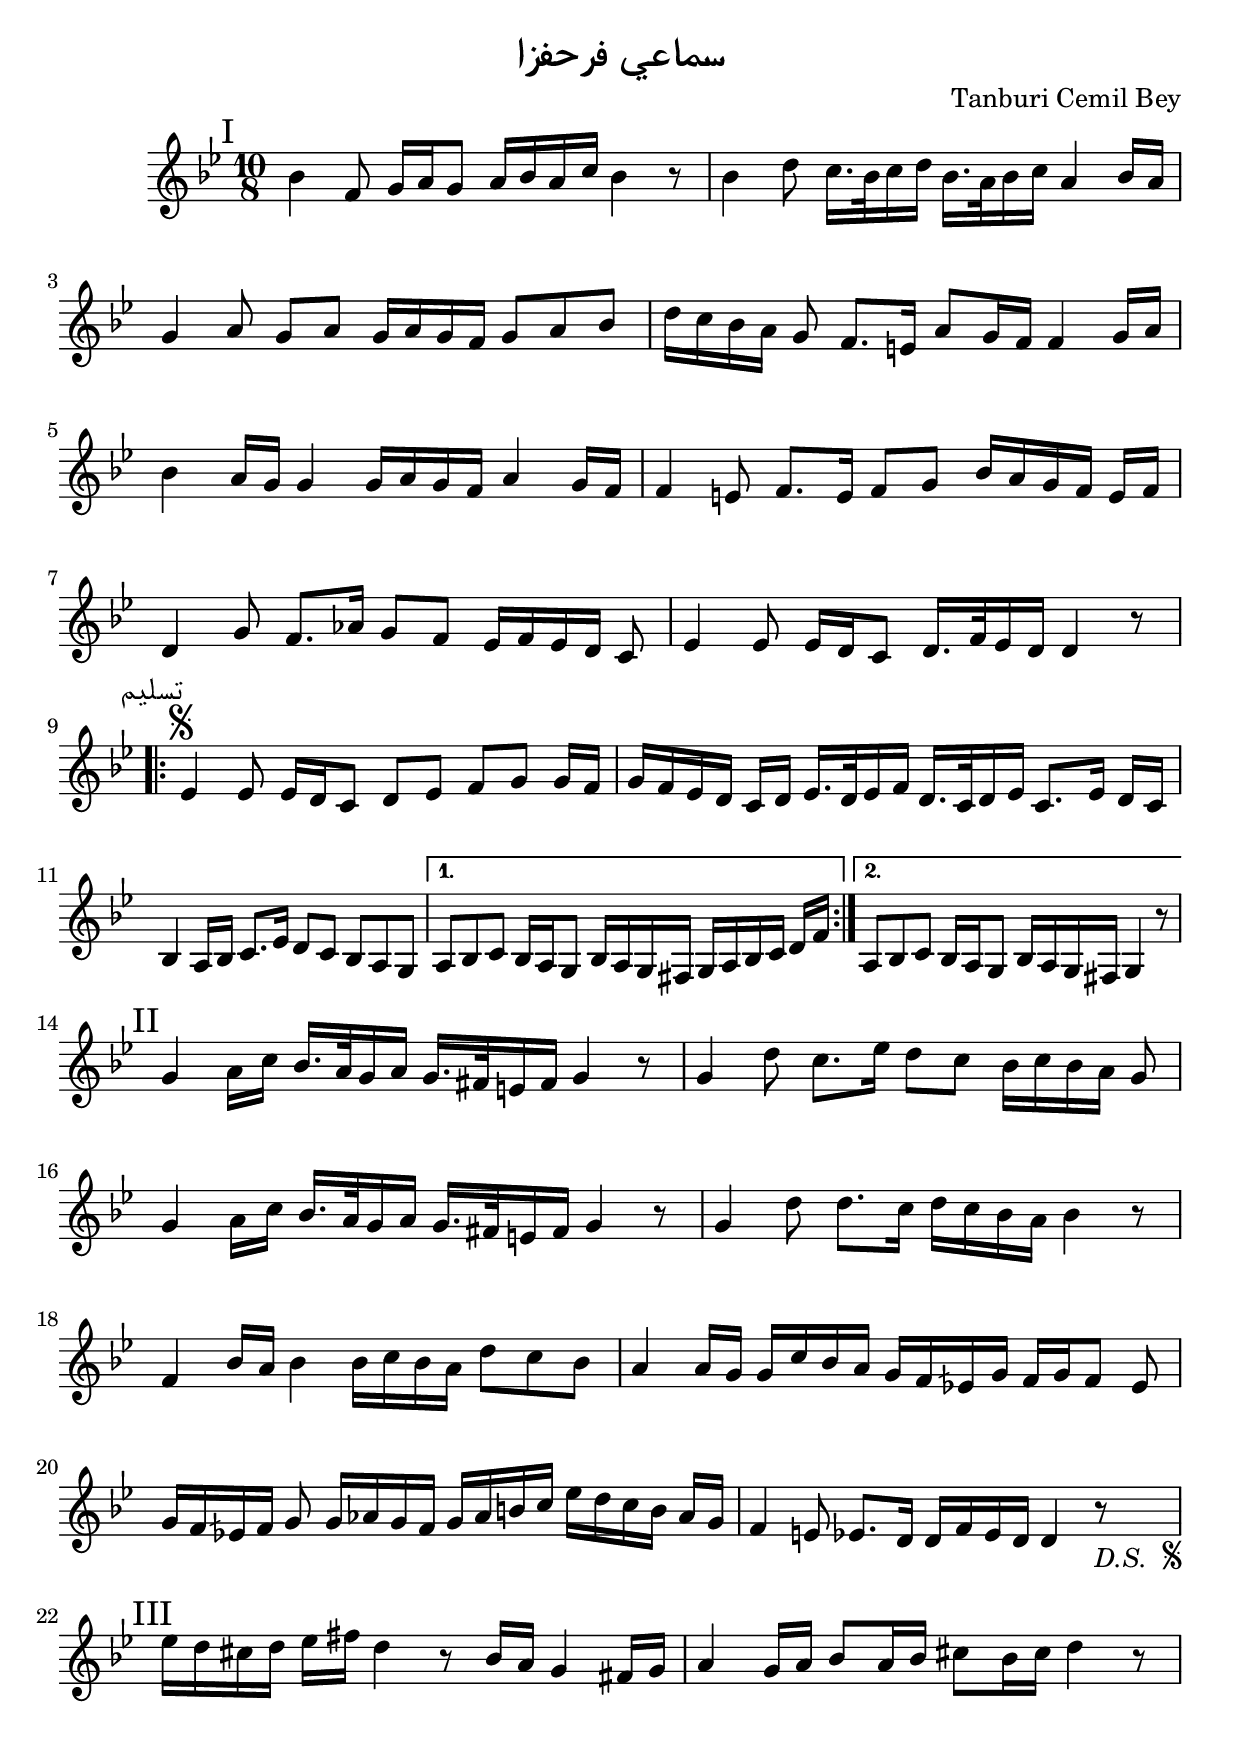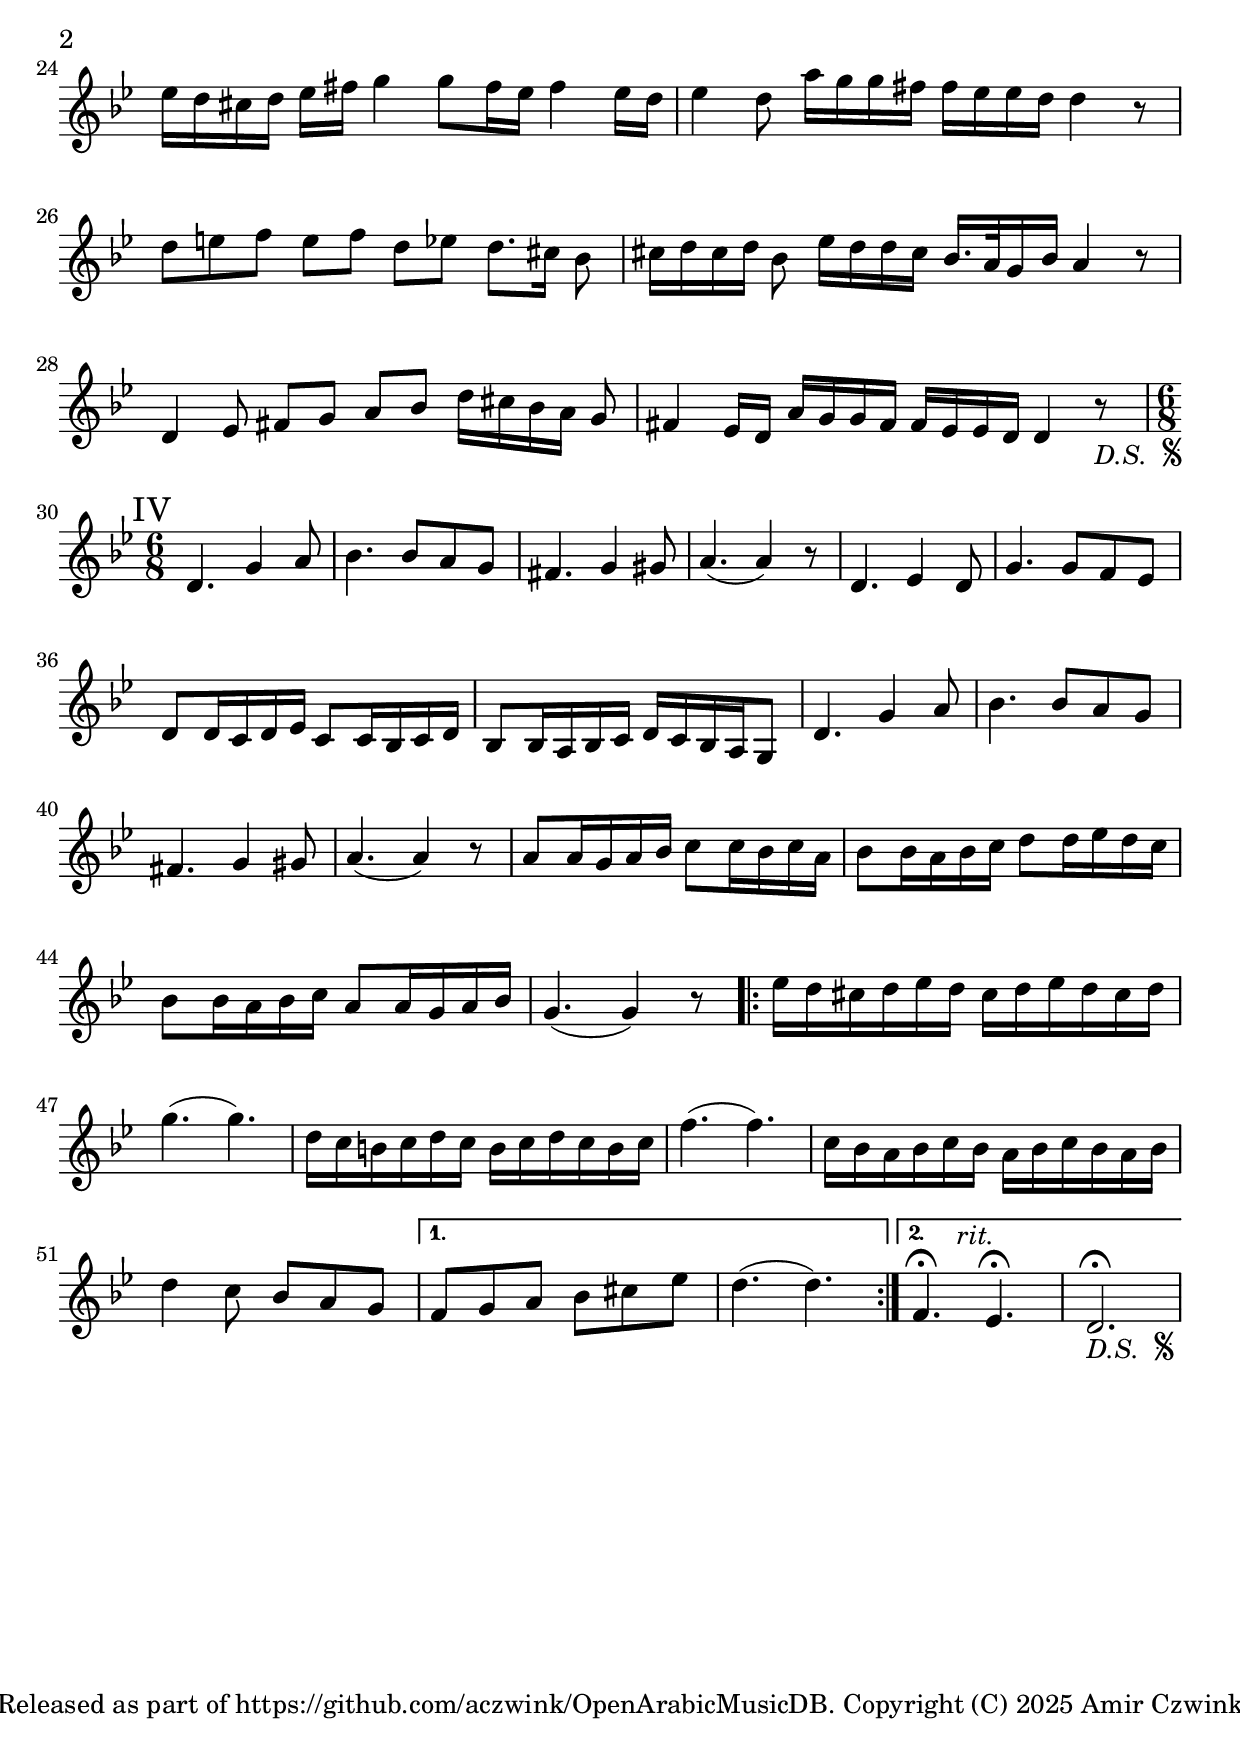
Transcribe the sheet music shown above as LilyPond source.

%  OpenArabicMusicDB
%  Copyright (C) 2025 Amir Czwink (amir130@hotmail.de)
  
%  This program is free software: you can redistribute it and/or modify
%  it under the terms of the GNU Affero General Public License as published by
%  the Free Software Foundation, either version 3 of the License, or
%  (at your option) any later version.
  
%  This program is distributed in the hope that it will be useful,
%  but WITHOUT ANY WARRANTY; without even the implied warranty of
%  MERCHANTABILITY or FITNESS FOR A PARTICULAR PURPOSE.  See the
%  GNU Affero General Public License for more details.
 
%  You should have received a copy of the GNU Affero General Public License
%  along with this program.  If not, see <http://www.gnu.org/licenses/>.
\version "2.20.0"
\include "arabic.ly"
\language "italiano"

\header
{
	title = "سماعي فرحفزا"
	composer = "Tanburi Cemil Bey"
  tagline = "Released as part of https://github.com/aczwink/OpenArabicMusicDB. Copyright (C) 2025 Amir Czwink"
}

#(set-global-staff-size 23)

\score {
  \header {
    piece = ""
  }
  \new Staff \relative sol'
  {
    \set Staff.extraNatural = ##f
    \key sol \minor
    \time 10/8
    
    \set Timing.beamExceptions = #'()
    \set Timing.baseMoment = #(ly:make-moment 1/8)
    \set Timing.beatStructure = 2,1,2,2,2,1
    
    \mark "I"
    sib4 fa8 sol16 la sol8 la16 sib la do sib4 r8 |
    sib4 re8 do16. sib32 do16 re sib16. la32 sib16 do la4 sib16 la |
    sol4 la8 sol la sol16 la sol fa sol8[ la sib] |
    re16 do sib la sol8 fa8. mi16 la8 sol16 fa fa4 sol16 la |
    sib4 la16 sol sol4 sol16 la sol fa la4 sol16 fa |
    fa4 mi8 fa8. mi16 fa8 sol sib16 la sol fa mi fa |
    re4 sol8 fa8. lab16 sol8 fa mib16 fa mib re do8 |
    mib4 mib8 mib16 re do8 re16. fa32 mib16 re re4 r8 |
    \break
    
    \mark "تسليم"
    \repeat volta 2
    {
      mib4^\markup{ \musicglyph "scripts.segno" } mib8 mib16 re do8 re mib fa sol sol16 fa |
      sol fa mib re do re mib16. re32 mib16 fa re16. do32 re16 mib do8. mib16 re do |
      sib4 la16 sib do8. mib16 re8 do sib[ la sol] |
      \alternative
      {
        { la[ sib do] sib16 la sol8 sib16 la sol fad sol la sib do re fa | }
        { la,8[ sib do] sib16 la sol8 sib16 la sol fad sol4 r8 | }
      }
    }
    \break
    
    \mark "II"
    sol'4 la16 do sib16. la32 sol16 la sol16. fad32 mi16 fad sol4 r8 |
    sol4 re'8 do8. mib16 re8 do sib16 do sib la sol8 |
    sol4 la16 do sib16. la32 sol16 la sol16. fad32 mi16 fad sol4 r8 |
    sol4 re'8 re8. do16 re do sib la sib4 r8 |
    fa4 sib16 la sib4 sib16 do sib la re8[ do sib] |
    la4 la16 sol sol do sib la sol fa misb sol fa sol fa8 misb |
    sol16 fa misb fa sol8 sol16 lab sol fa sol lab si do mib re do si lab sol |
    fa4 mi8 mib8. re16 re fa mib re re4 r8-\markup { \italic "D.S. " \tiny \raise #1 \musicglyph "scripts.segno"} |
    \break
    
    \mark "III"
    mib'16 re dod re mib fad re4 r8 sib16 la sol4 fad16 sol |
    la4 sol16 la sib8 la16 sib dod8 sib16 dod re4 r8 |
    mib16 re dod re mib fad sol4 sol8 fad16 mib fad4 mib16 re |
    mib4 re8 la'16 sol sol fad fad mib mib re re4 r8 |
    re[ mi fa] mi fa re mib re8. dod16 sib8 |
    dod16 re dod re sib8 mib16 re re dod sib16. la32 sol16 sib la4 r8 |
    re,4 mib8 fad sol la sib re16 dod sib la sol8 |
    fad4 mib16 re la' sol sol fad fad mib mib re re4 r8-\markup { \italic "D.S. " \tiny \raise #1 \musicglyph "scripts.segno"} |
    \break
    
    \mark \markup { "IV" }
    \time 6/8
    \set Timing.beamExceptions = #'()
    \set Timing.baseMoment = #(ly:make-moment 1/8)
    \set Timing.beatStructure = 3,3
    re4. sol4 la8 |
    sib4. sib8 la sol |
    fad4. sol4 sold8 |
    la4.( la4) r8 |
    re,4. mib4 re8 |
    sol4. sol8 fa mib |
    re re16 do re mib do8 do16 sib do re |
    sib8 sib16 la sib do re do sib la sol8 |
    re'4. sol4 la8 |
    sib4. sib8 la sol |
    fad4. sol4 sold8 |
    la4.( la4) r8 |
    la8 la16 sol la sib do8 do16 sib do la |
    sib8 sib16 la sib do re8 re16 mib re do |
    sib8 sib16 la sib do la8 la16 sol la sib |
    sol4.( sol4) r8 |
    
    \repeat volta 2
    {
      mib'16 re dod re mib re dod re mib re dod re |
      sol4.( sol) |
      re16 do si do re do si do re do si do |
      fa4.( fa) |
      do16 sib la sib do sib la sib do sib la sib |
      re4 do8 sib la sol |
      \alternative
      {
        {
          fa sol la sib dod mib |
          re4.( re) |
        }
        {
          fa,4.\fermata^\markup \italic \translate #'(3.7 . 0) "rit."
          mib\fermata |
          re2.\fermata-\markup { \italic "D.S. " \tiny \raise #1 \musicglyph "scripts.segno"} |
        }
      }
    }
  }
}